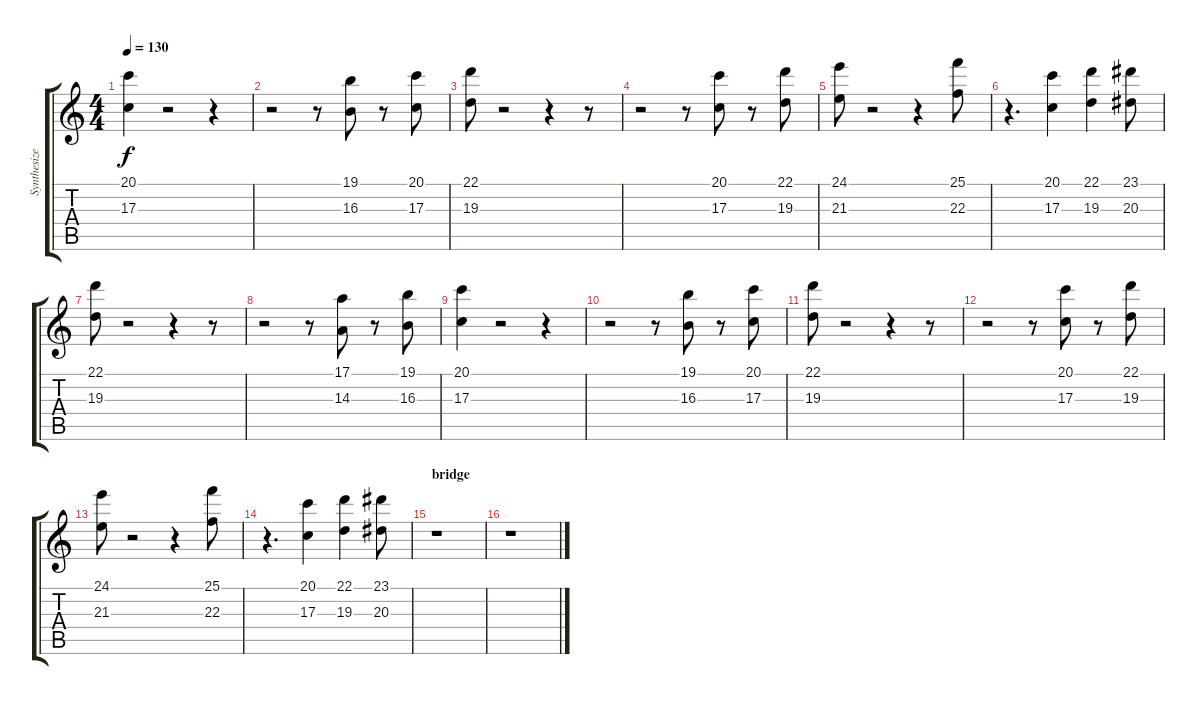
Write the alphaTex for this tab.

\track ("Synthesizer" "Synthesize") {instrument fx5brightness}
\staff {score tabs}
\tuning (E4 B3 G3 D3 A2 E2) {hide}
\ts (4 4)
\tempo 130
\clef g2
\ks c
(20.1 17.3).4{dy f} r.2 r.4 |
r.2 r.8 (19.1 16.3).8 r.8 (20.1 17.3).8 |
(22.1 19.3).8 r.2 r.4 r.8 |
r.2 r.8 (20.1 17.3).8 r.8 (22.1 19.3).8 |
(24.1 21.3).8 r.2 r.4 (25.1 22.3).8 |
r.4{d} (20.1 17.3).4 (22.1 19.3).4 (23.1 20.3).8 |
(22.1 19.3).8 r.2 r.4 r.8 |
r.2 r.8 (17.1 14.3).8 r.8 (19.1 16.3).8 |
(20.1 17.3).4 r.2 r.4 |
r.2 r.8 (19.1 16.3).8 r.8 (20.1 17.3).8 |
(22.1 19.3).8 r.2 r.4 r.8 |
r.2 r.8 (20.1 17.3).8 r.8 (22.1 19.3).8 |
(24.1 21.3).8 r.2 r.4 (25.1 22.3).8 |
r.4{d} (20.1 17.3).4 (22.1 19.3).4 (23.1 20.3).8 |
\section ("" "bridge")
r.1 |
r.1
